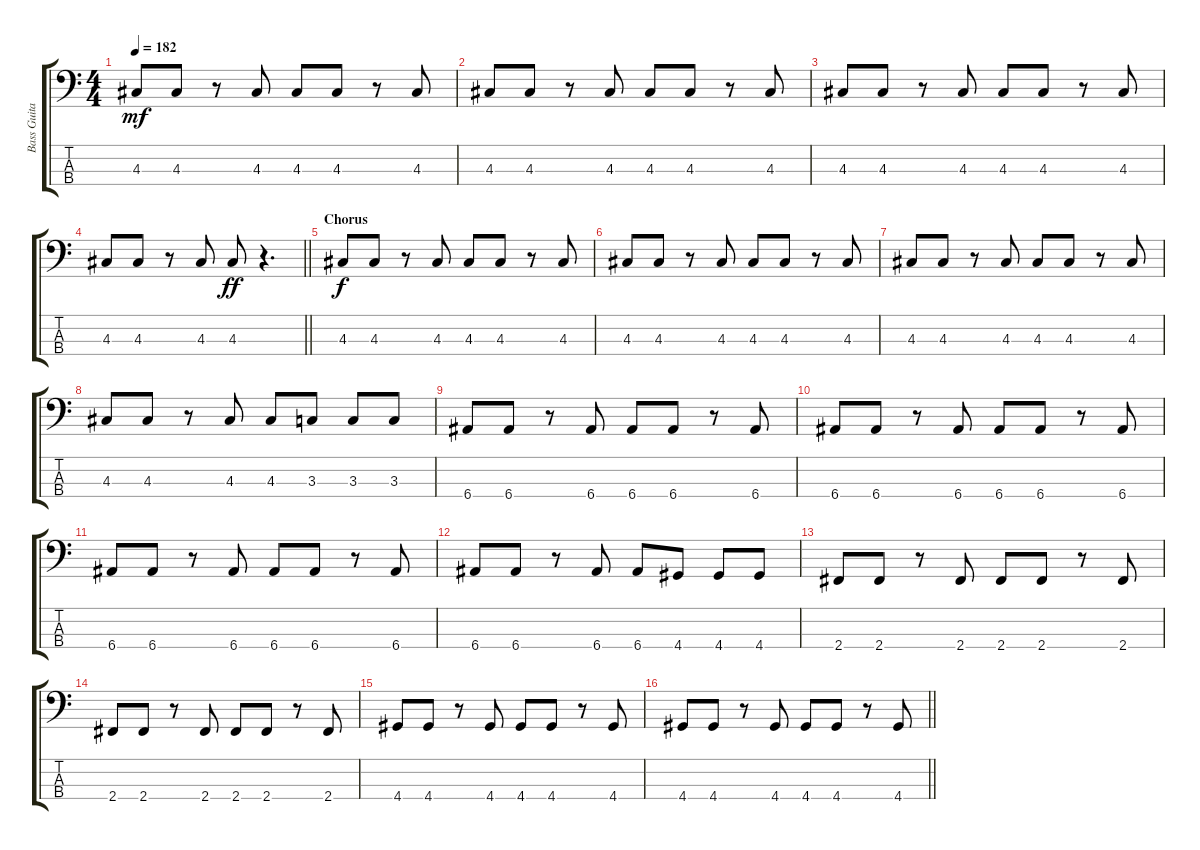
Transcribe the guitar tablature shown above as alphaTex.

\track ("Bass Guitar" "Bass Guita") {instrument electricbassfinger}
\staff {score tabs}
\tuning (G2 D2 A1 E1) {hide}
\ts (4 4)
\tempo 182
\clef f4
\ks c
4.3.8{dy mf} 4.3.8 r.8 4.3.8 4.3.8 4.3.8 r.8 4.3.8 |
4.3.8 4.3.8 r.8 4.3.8 4.3.8 4.3.8 r.8 4.3.8 |
4.3.8 4.3.8 r.8 4.3.8 4.3.8 4.3.8 r.8 4.3.8 |
\barLineRight lightlight
4.3.8 4.3.8 r.8 4.3.8 4.3.8{dy ff} r.4{d} |
\section ("" "Chorus")
4.3.8{dy f} 4.3.8 r.8 4.3.8 4.3.8 4.3.8 r.8 4.3.8 |
4.3.8 4.3.8 r.8 4.3.8 4.3.8 4.3.8 r.8 4.3.8 |
4.3.8 4.3.8 r.8 4.3.8 4.3.8 4.3.8 r.8 4.3.8 |
4.3.8 4.3.8 r.8 4.3.8 4.3.8 3.3.8 3.3.8 3.3.8 |
6.4.8 6.4.8 r.8 6.4.8 6.4.8 6.4.8 r.8 6.4.8 |
6.4.8 6.4.8 r.8 6.4.8 6.4.8 6.4.8 r.8 6.4.8 |
6.4.8 6.4.8 r.8 6.4.8 6.4.8 6.4.8 r.8 6.4.8 |
6.4.8 6.4.8 r.8 6.4.8 6.4.8 4.4.8 4.4.8 4.4.8 |
2.4.8 2.4.8 r.8 2.4.8 2.4.8 2.4.8 r.8 2.4.8 |
2.4.8 2.4.8 r.8 2.4.8 2.4.8 2.4.8 r.8 2.4.8 |
4.4.8 4.4.8 r.8 4.4.8 4.4.8 4.4.8 r.8 4.4.8 |
\barLineRight lightlight
4.4.8 4.4.8 r.8 4.4.8 4.4.8 4.4.8 r.8 4.4.8
